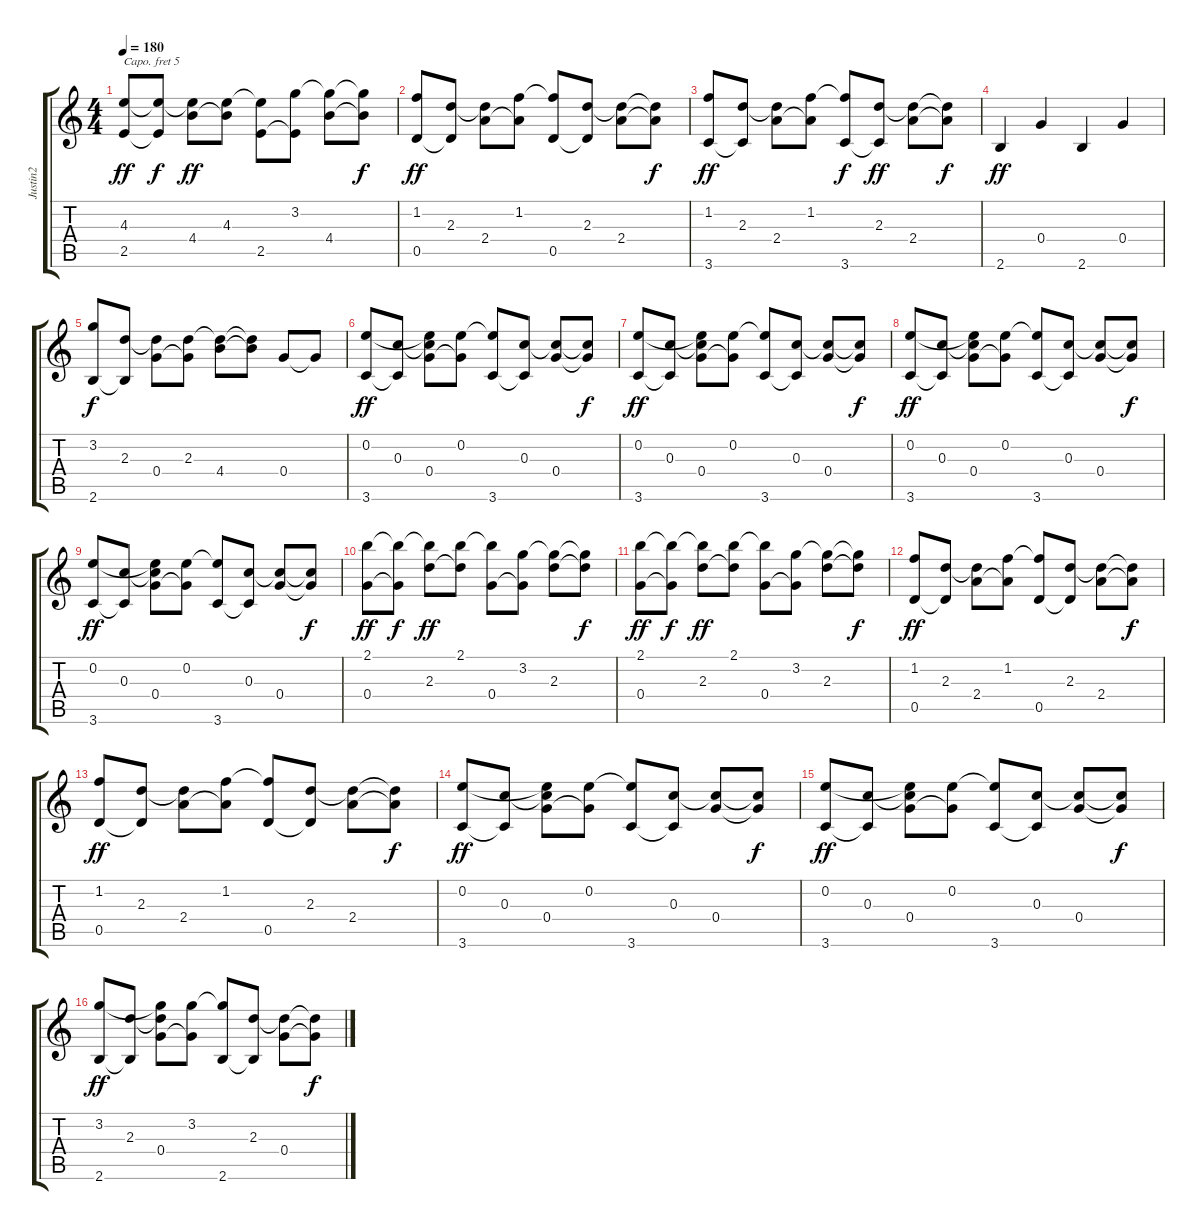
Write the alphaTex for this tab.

\track ("Justin2" "Justin2") {instrument acousticguitarnylon}
\staff {score tabs}
\capo 5
\tuning (E4 B3 G3 D3 A2 E2) {hide}
\ts (4 4)
\tempo 180
\clef g2
\ks c
(4.3 2.5).8{dy ff} (4.3{t} 2.5{t}).8{dy f} (4.3{t} 4.4).8{dy ff} (4.3 4.4{t}).8 (4.3{t} 2.5).8 (3.2 2.5{t}).8 (3.2{t} 4.4).8 (3.2{t} 4.4{t}).8{dy f} |
(1.2 0.5).8{dy ff} (2.3 0.5{t}).8 (2.3{t} 2.4).8 (1.2 2.4{t}).8 (1.2{t} 0.5).8 (2.3 0.5{t}).8 (2.3{t} 2.4).8 (2.3{t} 2.4{t}).8{dy f} |
(1.2 3.6).8{dy ff} (2.3 3.6{t}).8 (2.3{t} 2.4).8 (1.2 2.4{t}).8 (1.2{t} 3.6).8{dy f} (2.3 3.6{t}).8{dy ff} (2.3{t} 2.4).8 (2.3{t} 2.4{t}).8{dy f} |
2.6.4{dy ff} 0.4.4 2.6.4 0.4.4 |
(3.2 2.6).8{dy f} (2.3 2.6{t}).8 (2.3{t} 0.4).8 (2.3 0.4{t}).8 (2.3{t} 4.4).8 (2.3{t} 4.4{t}).8 0.4.8 0.4{t}.8 |
(0.2 3.6).8{dy ff} (0.3 3.6{t}).8 (0.2{t} 0.3{t} 0.4).8 (0.2 0.4{t}).8 (0.2{t} 3.6).8 (0.3 3.6{t}).8 (0.3{t} 0.4).8 (0.3{t} 0.4{t}).8{dy f} |
(0.2 3.6).8{dy ff} (0.3 3.6{t}).8 (0.2{t} 0.3{t} 0.4).8 (0.2 0.4{t}).8 (0.2{t} 3.6).8 (0.3 3.6{t}).8 (0.3{t} 0.4).8 (0.3{t} 0.4{t}).8{dy f} |
(0.2 3.6).8{dy ff} (0.3 3.6{t}).8 (0.2{t} 0.3{t} 0.4).8 (0.2 0.4{t}).8 (0.2{t} 3.6).8 (0.3 3.6{t}).8 (0.3{t} 0.4).8 (0.3{t} 0.4{t}).8{dy f} |
(0.2 3.6).8{dy ff} (0.3 3.6{t}).8 (0.2{t} 0.3{t} 0.4).8 (0.2 0.4{t}).8 (0.2{t} 3.6).8 (0.3 3.6{t}).8 (0.3{t} 0.4).8 (0.3{t} 0.4{t}).8{dy f} |
(2.1 0.4).8{dy ff} (2.1{t} 0.4{t}).8{dy f} (2.1{t} 2.3).8{dy ff} (2.1 2.3{t}).8 (2.1{t} 0.4).8 (3.2 0.4{t}).8 (3.2{t} 2.3).8 (3.2{t} 2.3{t}).8{dy f} |
(2.1 0.4).8{dy ff} (2.1{t} 0.4{t}).8{dy f} (2.1{t} 2.3).8{dy ff} (2.1 2.3{t}).8 (2.1{t} 0.4).8 (3.2 0.4{t}).8 (3.2{t} 2.3).8 (3.2{t} 2.3{t}).8{dy f} |
(1.2 0.5).8{dy ff} (2.3 0.5{t}).8 (2.3{t} 2.4).8 (1.2 2.4{t}).8 (1.2{t} 0.5).8 (2.3 0.5{t}).8 (2.3{t} 2.4).8 (2.3{t} 2.4{t}).8{dy f} |
(1.2 0.5).8{dy ff} (2.3 0.5{t}).8 (2.3{t} 2.4).8 (1.2 2.4{t}).8 (1.2{t} 0.5).8 (2.3 0.5{t}).8 (2.3{t} 2.4).8 (2.3{t} 2.4{t}).8{dy f} |
(0.2 3.6).8{dy ff} (0.3 3.6{t}).8 (0.2{t} 0.3{t} 0.4).8 (0.2 0.4{t}).8 (0.2{t} 3.6).8 (0.3 3.6{t}).8 (0.3{t} 0.4).8 (0.3{t} 0.4{t}).8{dy f} |
(0.2 3.6).8{dy ff} (0.3 3.6{t}).8 (0.2{t} 0.3{t} 0.4).8 (0.2 0.4{t}).8 (0.2{t} 3.6).8 (0.3 3.6{t}).8 (0.3{t} 0.4).8 (0.3{t} 0.4{t}).8{dy f} |
(3.2 2.6).8{dy ff} (2.3 2.6{t}).8 (3.2{t} 2.3{t} 0.4).8 (3.2 0.4{t}).8 (3.2{t} 2.6).8 (2.3 2.6{t}).8 (2.3{t} 0.4).8 (2.3{t} 0.4{t}).8{dy f}
